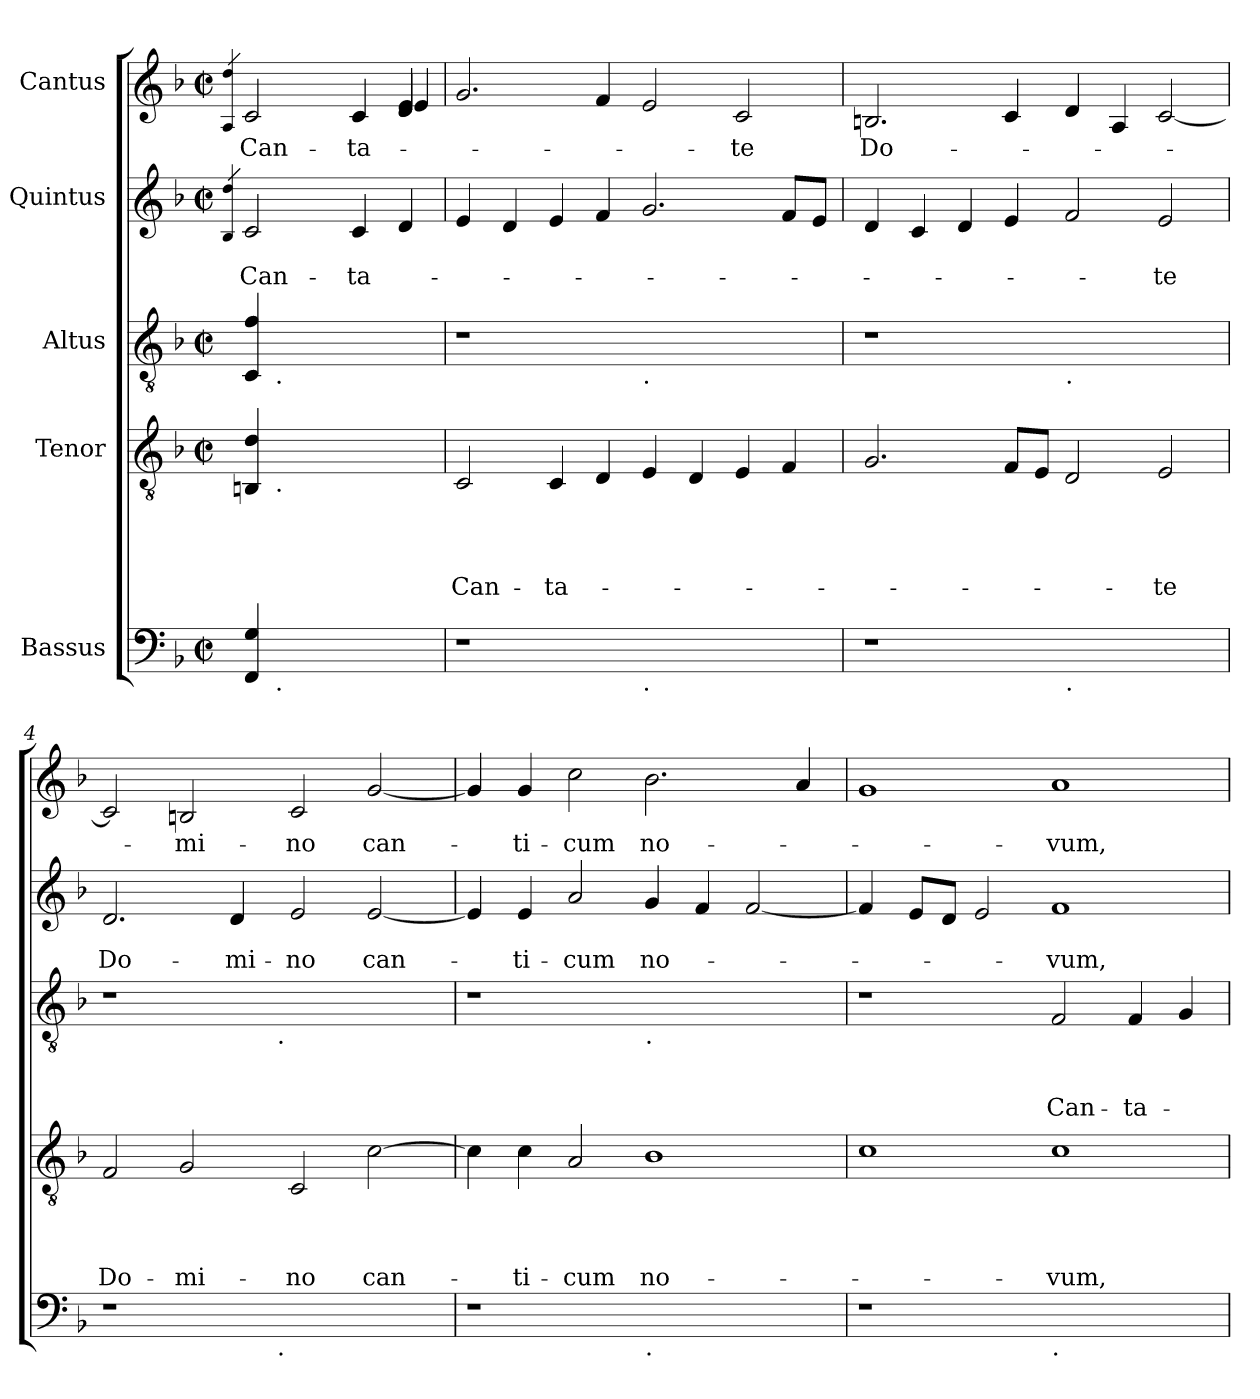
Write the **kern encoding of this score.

**kern	**kern	**text	**text	**text	**text	**kern	**text	**text	**text	**kern	**text	**text	**kern	**text
*part5	*part4	*part4	*part4	*part4	*part4	*part3	*part3	*part3	*part3	*part2	*part2	*part2	*part1	*part1
*staff5	*staff4	*staff4	*staff4	*staff4	*staff4	*staff3	*staff3	*staff3	*staff3	*staff2	*staff2	*staff2	*staff1	*staff1
*I"Bassus	*I"Tenor	*	*	*	*	*I"Altus	*	*	*	*I"Quintus	*	*	*I"Cantus	*
*clefF4	*clefGv2	*	*	*	*	*clefGv2	*	*	*	*clefG2	*	*	*clefG2	*
*k[b-]	*k[b-]	*	*	*	*	*k[b-]	*	*	*	*k[b-]	*	*	*k[b-]	*
*F:	*F:	*	*	*	*	*F:	*	*	*	*F:	*	*	*F:	*
*M2/2	*M2/2	*	*	*	*	*M2/2	*	*	*	*M2/2	*	*	*M2/2	*
*met(c|)	*met(c|)	*	*	*	*	*met(c|)	*	*	*	*met(c|)	*	*	*met(c|)	*
=1	=1	=1	=1	=1	=1	=1	=1	=1	=1	=1	=1	=1	=1	=1
.	.	.	.	.	.	.	.	.	.	4qB-/ 4qdd/	.	.	4qA/ 4qdd/	.
!	!	!	!	!	!	!	!	!	!	!	!	!LO:LY:b	!	!LO:LY:b
*^	*^	*	*	*	*	*^	*	*	*	*	*	*	*^	*
*	*	*	*	*	*	*	*	*	*	*	*	*	*	*	*	*	*^	*
*	*	*	*	*	*	*	*	*	*	*	*	*	*	*	*	*	*	*^	*
4FF/ 4G/	8ryy	4BBn/ 4d/	8ryy	.	.	.	.	4C/ 4f/	8ryy	.	.	.	2c/	.	Can-	2c/	2.ryy	2.ryy	2.ryy	Can-
!	!	!	!	!	!	!	!	!	!LO:TX:b:t=.	!	!	!	!	!	!	!	!	!	!	!
!	!	!	!LO:TX:b:t=.	!	!	!	!	!	!	!	!	!	!	!	!	!	!	!	!	!
!	!LO:TX:b:t=.	!	!	!	!	!	!	!	!	!	!	!	!	!	!	!	!	!	!	!
.	2..ryy	.	2..ryy	.	.	.	.	.	2..ryy	.	.	.	.	.	.	.	.	.	.	.
2.ryy	.	2.ryy	.	.	.	.	.	2.ryy	.	.	.	.	.	.	.	.	.	.	.	.
!	!	!	!	!	!	!	!	!	!	!	!	!	!	!	!LO:LY:b	!	!	!	!	!LO:LY:b
.	.	.	.	.	.	.	.	.	.	.	.	.	4c/	.	-ta-	4c/	.	.	.	-ta-
.	.	.	.	.	.	.	.	.	.	.	.	.	4d/	.	.	4d/	4e/	4d/	4e/	.
=2	=2	=2	=2	=2	=2	=2	=2	=2	=2	=2	=2	=2	=2	=2	=2	=2	=2	=2	=2	=2
!	!	!	!	!	!	!	!LO:LY:b	!	!	!	!	!	!	!	!	!	!	!	!	!
*v	*v	*	*	*	*	*	*	*v	*v	*	*	*	*	*	*	*v	*v	*v	*v	*
*	*v	*v	*	*	*	*	*	*	*	*	*	*	*	*	*
1r	2C/	.	.	.	Can-	1r	.	.	.	4e/	.	.	2.g/	.
.	.	.	.	.	.	.	.	.	.	4d/	.	.	.	.
!	!	!	!	!	!LO:LY:b	!	!	!	!	!	!	!	!	!
.	4C/	.	.	.	-ta-	.	.	.	.	4e/	.	.	.	.
.	4D/	.	.	.	.	.	.	.	.	4f/	.	.	4f/	.
!	!	!	!	!	!	!LO:TX:b:t=.	!	!	!	!	!	!	!	!
!LO:TX:b:t=.	!	!	!	!	!	!	!	!	!	!	!	!	!	!
1ryy	4E/	.	.	.	.	1ryy	.	.	.	2.g/	.	.	2e/	.
.	4D/	.	.	.	.	.	.	.	.	.	.	.	.	.
!	!	!	!	!	!	!	!	!	!	!	!	!	!	!LO:LY:b
.	4E/	.	.	.	.	.	.	.	.	.	.	.	2c/	-te
.	4F/	.	.	.	.	.	.	.	.	8f/L	.	.	.	.
.	.	.	.	.	.	.	.	.	.	8e/J	.	.	.	.
=3	=3	=3	=3	=3	=3	=3	=3	=3	=3	=3	=3	=3	=3	=3
!	!	!	!	!	!	!	!	!	!	!	!	!	!	!LO:LY:b
1r	2.G/	.	.	.	.	1r	.	.	.	4d/	.	.	2.Bn/	Do-
.	.	.	.	.	.	.	.	.	.	4c/	.	.	.	.
.	.	.	.	.	.	.	.	.	.	4d/	.	.	.	.
.	8F/L	.	.	.	.	.	.	.	.	4e/	.	.	4c/	.
.	8E/J	.	.	.	.	.	.	.	.	.	.	.	.	.
!	!	!	!	!	!	!LO:TX:b:t=.	!	!	!	!	!	!	!	!
!LO:TX:b:t=.	!	!	!	!	!	!	!	!	!	!	!	!	!	!
1ryy	2D/	.	.	.	.	1ryy	.	.	.	2f/	.	.	4d/	.
.	.	.	.	.	.	.	.	.	.	.	.	.	4A/	.
!	!	!	!	!	!LO:LY:b	!	!	!	!	!	!	!LO:LY:b	!	!
.	2E/	.	.	.	-te	.	.	.	.	2e/	.	-te	[<2c/	.
=4	=4	=4	=4	=4	=4	=4	=4	=4	=4	=4	=4	=4	=4	=4
!	!	!	!	!	!LO:LY:b	!	!	!	!	!	!	!LO:LY:b	!	!
*^	*	*	*	*	*	*^	*	*	*	*	*	*	*	*
1r	2ryy	2F/	.	.	.	Do-	1r	2ryy	.	.	.	2.d/	.	Do-	2c/]	.
!	!	!	!	!	!	!LO:LY:b	!	!	!	!	!	!	!	!	!	!LO:LY:b
.	4...ryy	2G/	.	.	.	-mi-	.	4...ryy	.	.	.	.	.	.	2Bn/	-mi-
!	!	!	!	!	!	!	!	!	!	!	!	!	!	!LO:LY:b	!	!
.	.	.	.	.	.	.	.	.	.	.	.	4d/	.	-mi-	.	.
!	!	!	!	!	!	!	!	!LO:TX:b:t=.	!	!	!	!	!	!	!	!
!	!LO:TX:b:t=.	!	!	!	!	!	!	!	!	!	!	!	!	!	!	!
.	1ryy	.	.	.	.	.	.	1ryy	.	.	.	.	.	.	.	.
!	!	!	!	!	!	!LO:LY:b	!	!	!	!	!	!	!	!LO:LY:b:rj	!	!LO:LY:b
1ryy	.	2C/	.	.	.	-no	1ryy	.	.	.	.	2e/	.	-no	2c/	-no
!	!	!	!	!	!	!LO:LY:b	!	!	!	!	!	!	!	!LO:LY:b	!	!LO:LY:b
.	.	[<2c\	.	.	.	can-	.	.	.	.	.	[<2e/	.	can-	[<2g/	can-
.	32ryy	.	.	.	.	.	.	32ryy	.	.	.	.	.	.	.	.
*v	*v	*	*	*	*	*	*v	*v	*	*	*	*	*	*	*	*
!!LO:LB:g=z
=5	=5	=5	=5	=5	=5	=5	=5	=5	=5	=5	=5	=5	=5	=5
1r	4c\]	.	.	.	.	1r	.	.	.	4e/]	.	.	4g/]	.
!	!	!	!	!	!LO:LY:b	!	!	!	!	!	!	!LO:LY:b	!	!LO:LY:b
.	4c\	.	.	.	-ti-	.	.	.	.	4e/	.	-ti-	4g/	-ti-
!	!	!	!	!	!LO:LY:b	!	!	!	!	!	!	!LO:LY:b	!	!LO:LY:b
.	2A/	.	.	.	-cum	.	.	.	.	2a/	.	-cum	2cc\	-cum
!	!	!	!	!	!	!LO:TX:b:t=.	!	!	!	!	!	!	!	!
!LO:TX:b:t=.	!	!	!	!	!	!	!	!	!	!	!	!	!	!
!	!	!	!	!	!LO:LY:b	!	!	!	!	!	!	!LO:LY:b	!	!LO:LY:b
1ryy	1B-	.	.	.	no-	1ryy	.	.	.	4g/	.	no-	2.b-\	no-
.	.	.	.	.	.	.	.	.	.	4f/	.	.	.	.
.	.	.	.	.	.	.	.	.	.	[<2f/	.	.	.	.
.	.	.	.	.	.	.	.	.	.	.	.	.	4a/	.
=6	=6	=6	=6	=6	=6	=6	=6	=6	=6	=6	=6	=6	=6	=6
1r	1c	.	.	.	.	1r	.	.	.	4f/]	.	.	1g	.
.	.	.	.	.	.	.	.	.	.	8e/L	.	.	.	.
.	.	.	.	.	.	.	.	.	.	8d/J	.	.	.	.
.	.	.	.	.	.	.	.	.	.	2e/	.	.	.	.
!LO:TX:b:t=.	!	!	!	!	!	!	!	!	!	!	!	!	!	!
!	!	!	!	!	!LO:LY:b	!	!	!	!LO:LY:b	!	!	!LO:LY:b	!	!LO:LY:b
1ryy	1c	.	.	.	-vum,	2F/	.	.	Can-	1f	.	-vum,	1a	-vum,
!	!	!	!	!	!	!	!	!	!LO:LY:b	!	!	!	!	!
.	.	.	.	.	.	4F/	.	.	-ta-	.	.	.	.	.
.	.	.	.	.	.	4G/	.	.	.	.	.	.	.	.
=	=	=	=	=	=	=	=	=	=	=	=	=	=	=
*-	*-	*-	*-	*-	*-	*-	*-	*-	*-	*-	*-	*-	*-	*-
